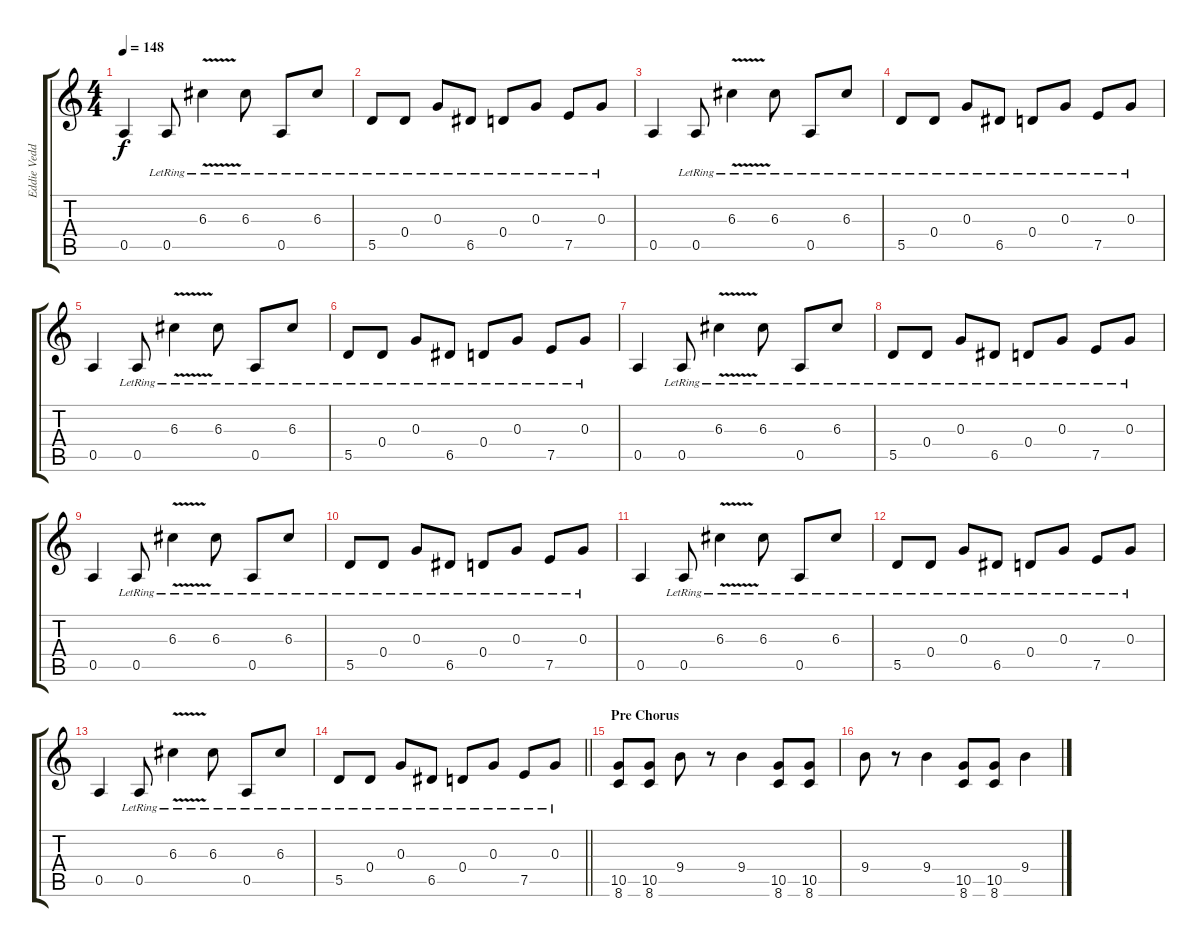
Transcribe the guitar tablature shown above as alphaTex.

\track ("Eddie Vedder" "Eddie Vedd") {instrument overdrivenguitar}
\staff {score tabs}
\tuning (E4 B3 G3 D3 A2 E2) {hide}
\ts (4 4)
\tempo 148
\clef g2
\ks c
0.5.4{dy f} 0.5{lr}.8 6.3{v lr}.4 6.3{lr}.8 0.5{lr}.8 6.3{lr}.8 |
5.5{lr}.8 0.4{lr}.8 0.3{lr}.8 6.5{lr}.8 0.4{lr}.8 0.3{lr}.8 7.5{lr}.8 0.3{lr}.8 |
0.5.4 0.5{lr}.8 6.3{v lr}.4 6.3{lr}.8 0.5{lr}.8 6.3{lr}.8 |
5.5{lr}.8 0.4{lr}.8 0.3{lr}.8 6.5{lr}.8 0.4{lr}.8 0.3{lr}.8 7.5{lr}.8 0.3{lr}.8 |
0.5.4 0.5{lr}.8 6.3{v lr}.4 6.3{lr}.8 0.5{lr}.8 6.3{lr}.8 |
5.5{lr}.8 0.4{lr}.8 0.3{lr}.8 6.5{lr}.8 0.4{lr}.8 0.3{lr}.8 7.5{lr}.8 0.3{lr}.8 |
0.5.4 0.5{lr}.8 6.3{v lr}.4 6.3{lr}.8 0.5{lr}.8 6.3{lr}.8 |
5.5{lr}.8 0.4{lr}.8 0.3{lr}.8 6.5{lr}.8 0.4{lr}.8 0.3{lr}.8 7.5{lr}.8 0.3{lr}.8 |
0.5.4 0.5{lr}.8 6.3{v lr}.4 6.3{lr}.8 0.5{lr}.8 6.3{lr}.8 |
5.5{lr}.8 0.4{lr}.8 0.3{lr}.8 6.5{lr}.8 0.4{lr}.8 0.3{lr}.8 7.5{lr}.8 0.3{lr}.8 |
0.5.4 0.5{lr}.8 6.3{v lr}.4 6.3{lr}.8 0.5{lr}.8 6.3{lr}.8 |
5.5{lr}.8 0.4{lr}.8 0.3{lr}.8 6.5{lr}.8 0.4{lr}.8 0.3{lr}.8 7.5{lr}.8 0.3{lr}.8 |
0.5.4 0.5{lr}.8 6.3{v lr}.4 6.3{lr}.8 0.5{lr}.8 6.3{lr}.8 |
\barLineRight lightlight
5.5{lr}.8 0.4{lr}.8 0.3{lr}.8 6.5{lr}.8 0.4{lr}.8 0.3{lr}.8 7.5{lr}.8 0.3{lr}.8 |
\section ("" "Pre Chorus")
(10.5 8.6).8{instrument distortionguitar} (10.5 8.6).8 9.4.8 r.8 9.4.4 (10.5 8.6).8 (10.5 8.6).8 |
9.4.8 r.8 9.4.4 (10.5 8.6).8 (10.5 8.6).8 9.4.4
